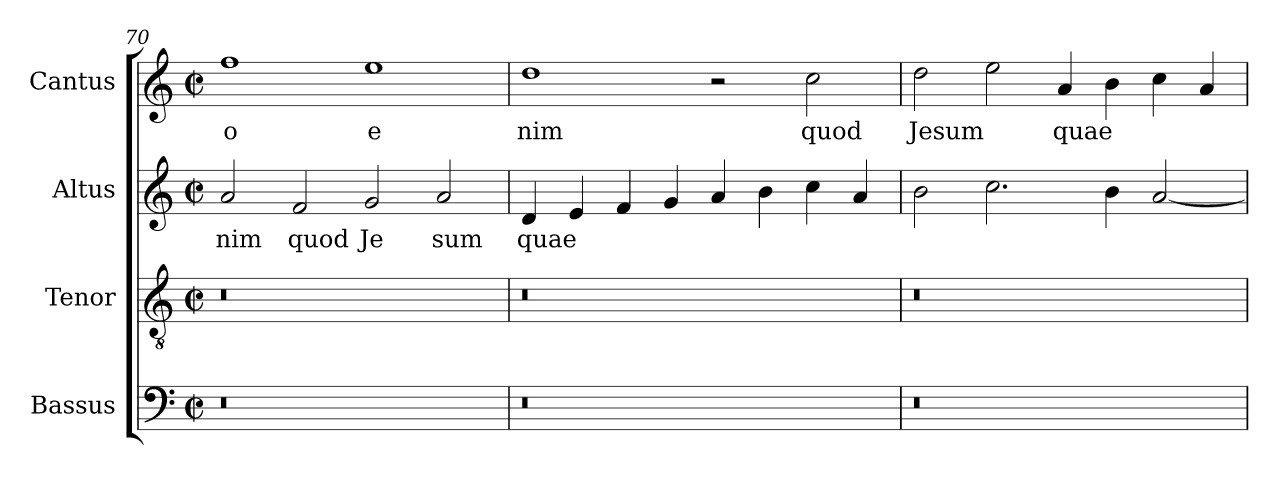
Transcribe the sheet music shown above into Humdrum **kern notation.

**kern	**kern	**kern	**text	**kern	**text
*part4	*part3	*part2	*part2	*part1	*part1
*staff4	*staff3	*staff2	*staff2	*staff1	*staff1
*I"Bassus	*I"Tenor	*I"Altus	*	*I"Cantus	*
*clefF4	*clefGv2	*clefG2	*	*clefG2	*
*k[]	*k[]	*k[]	*	*k[]	*
*C:	*C:	*C:	*	*C:	*
*M2/2	*M2/2	*M2/2	*	*M2/2	*
*met(c|)	*met(c|)	*met(c|)	*	*met(c|)	*
=70	=70	=70	=70	=70	=70
!	!	!	!LO:LY:b:cj	!	!LO:LY:b:cj
0r	0r	2a/	nim	1ff	o
!	!	!	!LO:LY:b:cj	!	!
.	.	2f/	quod	.	.
!	!	!	!LO:LY:b:cj	!	!LO:LY:b:cj
.	.	2g/	Je	1ee	e
!	!	!	!LO:LY:b:cj	!	!
.	.	2a/	sum	.	.
!!LO:PB:g=z
=71	=71	=71	=71	=71	=71
!	!	!	!LO:LY:b:cj	!	!LO:LY:b:cj
0r	0r	4d/	quae-	1dd	nim
!	!	!	!LO:LY:b:cj	!	!
.	.	4e/	--	.	.
!	!	!	!LO:LY:b:cj	!	!
.	.	4f/	--	.	.
!	!	!	!LO:LY:b:cj	!	!
.	.	4g/	--	.	.
!	!	!	!LO:LY:b:cj	!	!
.	.	4a/	--	2r	.
!	!	!	!LO:LY:b:cj	!	!
.	.	4b\	--	.	.
!	!	!	!LO:LY:b:cj	!	!LO:LY:b:cj
.	.	4cc\	--	2cc\	quod
!	!	!	!LO:LY:b:cj	!	!
.	.	4a/	--	.	.
=72	=72	=72	=72	=72	=72
!	!	!	!LO:LY:b:cj	!	!LO:LY:b:cj
0r	0r	2b\	--	2dd\	Jesum
!	!	!	!LO:LY:b:cj	!	!LO:LY:b:cj
.	.	2.cc\	--	2ee\	.
!	!	!	!	!	!LO:LY:b:cj
.	.	.	.	4a/	quae
!	!	!	!LO:LY:b:cj	!	!LO:LY:b:cj
.	.	4b\	--	4b\	.
!	!	!	!LO:LY:b:cj	!	!LO:LY:b:cj
.	.	[<2a/	--	4cc\	.
!	!	!	!	!	!LO:LY:b:cj
.	.	.	.	4a/	.
=	=	=	=	=	=
*-	*-	*-	*-	*-	*-
